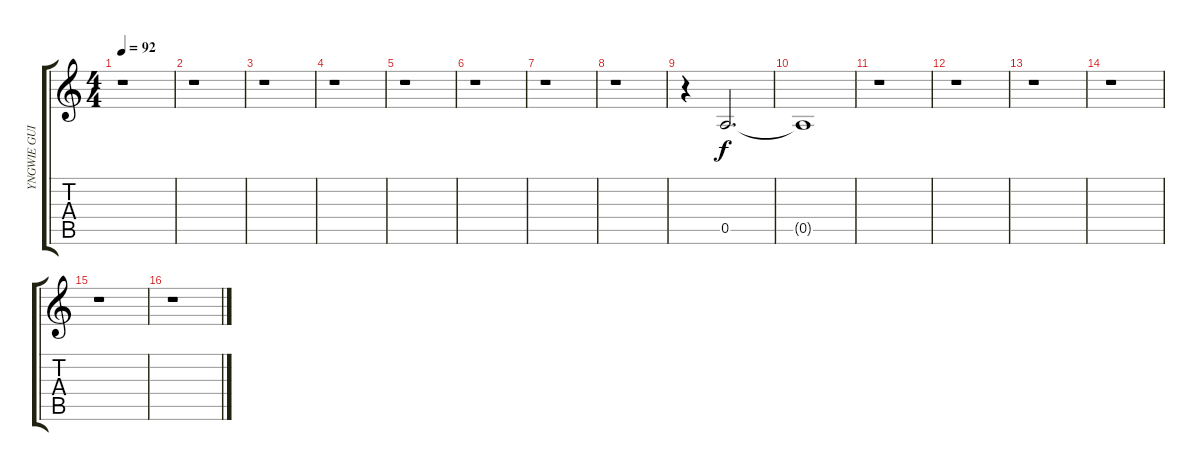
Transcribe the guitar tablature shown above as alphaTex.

\track ("YNGWIE GUITAR 3" "YNGWIE GUI") {instrument overdrivenguitar}
\staff {score tabs}
\tuning (E4 B3 G3 D3 A2 E2) {hide}
\ts (4 4)
\tempo 92
\clef g2
\ks c
r.1{dy f} |
r.1 |
r.1 |
r.1 |
r.1 |
r.1 |
r.1 |
r.1 |
r.4 0.5.2{d} |
0.5{t}.1 |
r.1 |
r.1 |
r.1 |
r.1 |
r.1 |
r.1
